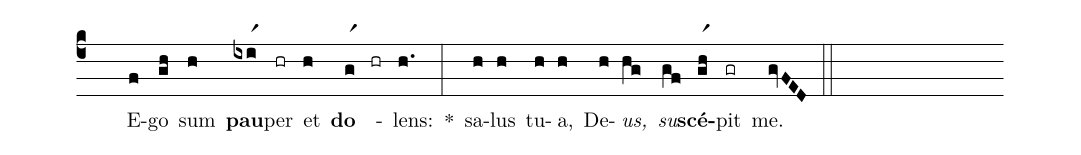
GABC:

%%
(c4)
( )E(f)go(gh) sum(h) <b>pau</b>(ixir1)per(hr) et(h) <b>do</b>(gr1) -(hr) lens:(h.) *(:)
sa(h)lus(h) tu(h)a,(h) De(h)<i>us,</i>(hg) <i>su</i>(gf)<b>scé</b>(ghr1)pit(gr) me.(gvFED) (::)
